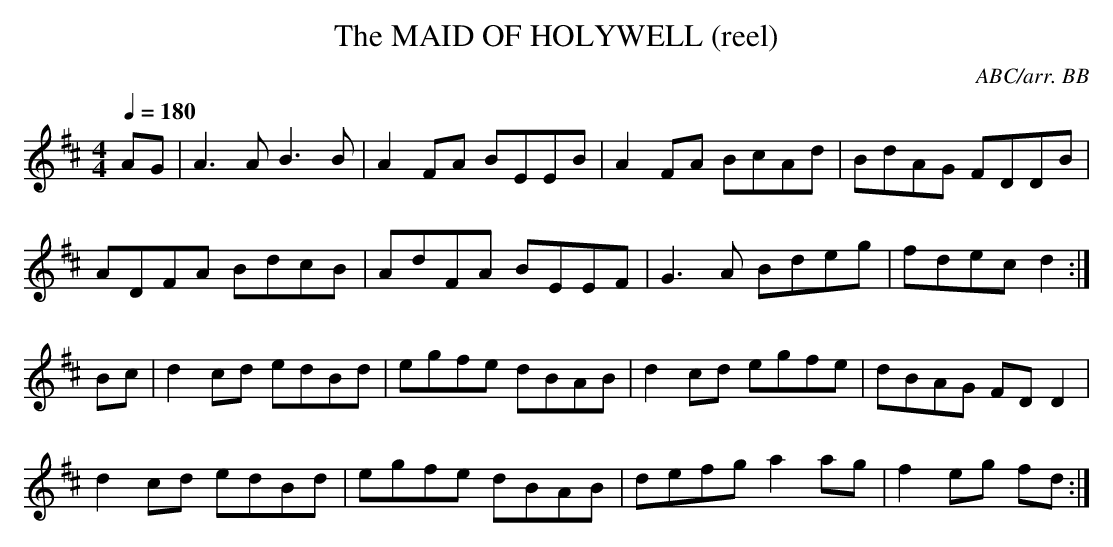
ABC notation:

X:1
T:MAID OF HOLYWELL (reel), The
C:ABC/arr. BB
M:4/4
Q:1/4=180
K:D
AG|A3A B3B|A2FA BEEB|A2FA BcAd|BdAG FDDB|
ADFA BdcB|AdFA BEEF|G3A Bdeg|fdec d2 :|
Bc|d2cd edBd|egfe dBAB|d2cd egfe|dBAG FDD2|
d2cd edBd|egfe dBAB|defg a2ag|f2eg fd :|
